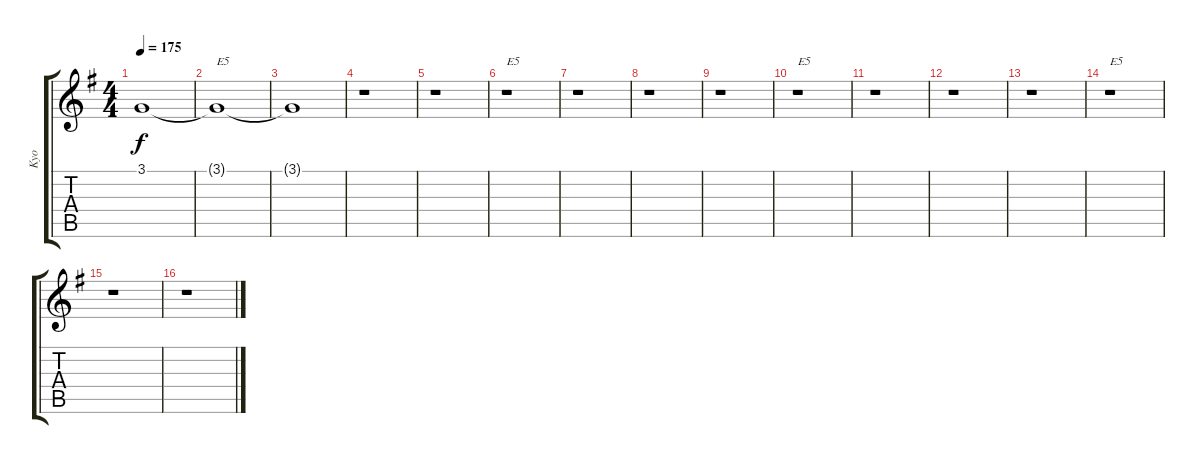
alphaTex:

\track ("Kyo" "Kyo") {instrument lead2sawtooth}
\staff {score tabs}
\tuning (E4 B3 G3 D3 A2 E2) {hide}
\ts (4 4)
\tempo 175
\clef g2
\ks g
3.1{t}.1{dy f} |
3.1{t}.1{txt "E5"} |
3.1{t}.1 |
r.1 |
r.1 |
r.1{txt "E5"} |
r.1 |
r.1 |
r.1 |
r.1{txt "E5"} |
r.1 |
r.1 |
r.1 |
r.1{txt "E5"} |
r.1 |
r.1
